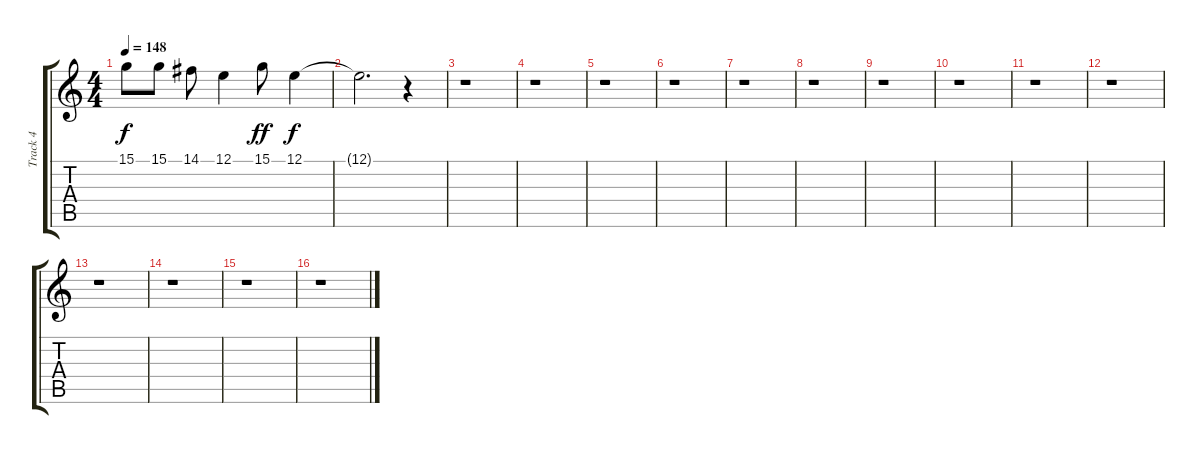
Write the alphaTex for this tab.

\track ("Track 4" "Track 4") {instrument lead1square}
\staff {score tabs}
\tuning (E4 B3 G3 D3 A2 E2) {hide}
\ts (4 4)
\tempo 148
\clef g2
\ks c
15.1{t}.8{dy f} 15.1.8 14.1.8 12.1.4 15.1.8{dy ff} 12.1.4{dy f} |
12.1{t}.2{d} r.4 |
r.1 |
r.1 |
r.1 |
r.1 |
r.1 |
r.1 |
r.1 |
r.1 |
r.1 |
r.1 |
r.1 |
r.1 |
r.1 |
r.1
